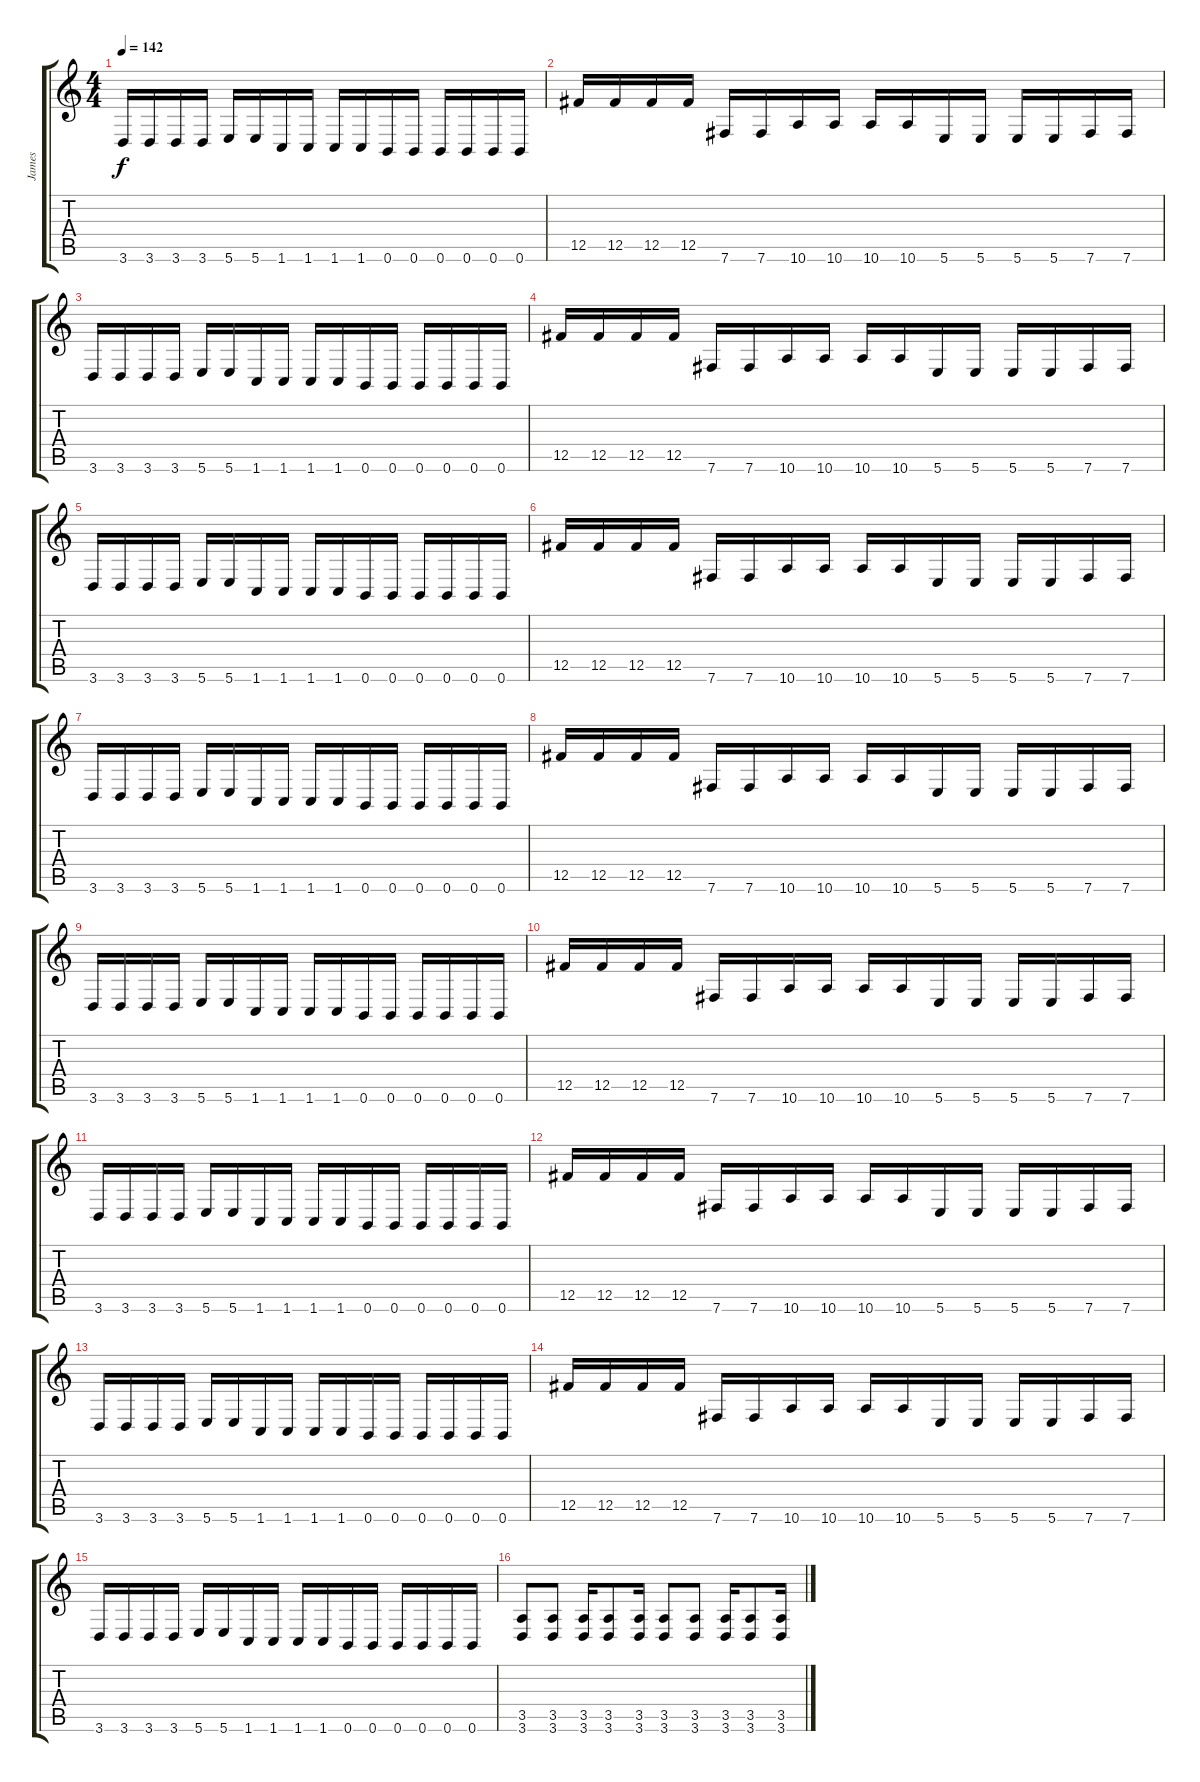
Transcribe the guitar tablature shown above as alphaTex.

\track ("James" "James") {instrument distortionguitar}
\staff {score tabs}
\tuning (C4 Ab3 E3 B2 Gb2 B1) {hide}
\ts (4 4)
\tempo 142
\clef g2
\ks c
3.6.16{dy f} 3.6.16 3.6.16 3.6.16 5.6.16 5.6.16 1.6.16 1.6.16 1.6.16 1.6.16 0.6.16 0.6.16 0.6.16 0.6.16 0.6.16 0.6.16 |
12.5.16 12.5.16 12.5.16 12.5.16 7.6.16 7.6.16 10.6.16 10.6.16 10.6.16 10.6.16 5.6.16 5.6.16 5.6.16 5.6.16 7.6.16 7.6.16 |
3.6.16 3.6.16 3.6.16 3.6.16 5.6.16 5.6.16 1.6.16 1.6.16 1.6.16 1.6.16 0.6.16 0.6.16 0.6.16 0.6.16 0.6.16 0.6.16 |
12.5.16 12.5.16 12.5.16 12.5.16 7.6.16 7.6.16 10.6.16 10.6.16 10.6.16 10.6.16 5.6.16 5.6.16 5.6.16 5.6.16 7.6.16 7.6.16 |
3.6.16 3.6.16 3.6.16 3.6.16 5.6.16 5.6.16 1.6.16 1.6.16 1.6.16 1.6.16 0.6.16 0.6.16 0.6.16 0.6.16 0.6.16 0.6.16 |
12.5.16 12.5.16 12.5.16 12.5.16 7.6.16 7.6.16 10.6.16 10.6.16 10.6.16 10.6.16 5.6.16 5.6.16 5.6.16 5.6.16 7.6.16 7.6.16 |
3.6.16 3.6.16 3.6.16 3.6.16 5.6.16 5.6.16 1.6.16 1.6.16 1.6.16 1.6.16 0.6.16 0.6.16 0.6.16 0.6.16 0.6.16 0.6.16 |
12.5.16 12.5.16 12.5.16 12.5.16 7.6.16 7.6.16 10.6.16 10.6.16 10.6.16 10.6.16 5.6.16 5.6.16 5.6.16 5.6.16 7.6.16 7.6.16 |
3.6.16 3.6.16 3.6.16 3.6.16 5.6.16 5.6.16 1.6.16 1.6.16 1.6.16 1.6.16 0.6.16 0.6.16 0.6.16 0.6.16 0.6.16 0.6.16 |
12.5.16 12.5.16 12.5.16 12.5.16 7.6.16 7.6.16 10.6.16 10.6.16 10.6.16 10.6.16 5.6.16 5.6.16 5.6.16 5.6.16 7.6.16 7.6.16 |
3.6.16 3.6.16 3.6.16 3.6.16 5.6.16 5.6.16 1.6.16 1.6.16 1.6.16 1.6.16 0.6.16 0.6.16 0.6.16 0.6.16 0.6.16 0.6.16 |
12.5.16 12.5.16 12.5.16 12.5.16 7.6.16 7.6.16 10.6.16 10.6.16 10.6.16 10.6.16 5.6.16 5.6.16 5.6.16 5.6.16 7.6.16 7.6.16 |
3.6.16 3.6.16 3.6.16 3.6.16 5.6.16 5.6.16 1.6.16 1.6.16 1.6.16 1.6.16 0.6.16 0.6.16 0.6.16 0.6.16 0.6.16 0.6.16 |
12.5.16 12.5.16 12.5.16 12.5.16 7.6.16 7.6.16 10.6.16 10.6.16 10.6.16 10.6.16 5.6.16 5.6.16 5.6.16 5.6.16 7.6.16 7.6.16 |
3.6.16 3.6.16 3.6.16 3.6.16 5.6.16 5.6.16 1.6.16 1.6.16 1.6.16 1.6.16 0.6.16 0.6.16 0.6.16 0.6.16 0.6.16 0.6.16 |
(3.5 3.6).8 (3.5 3.6).8 (3.5 3.6).16 (3.5 3.6).8 (3.5 3.6).16 (3.5 3.6).8 (3.5 3.6).8 (3.5 3.6).16 (3.5 3.6).8 (3.5 3.6).16
